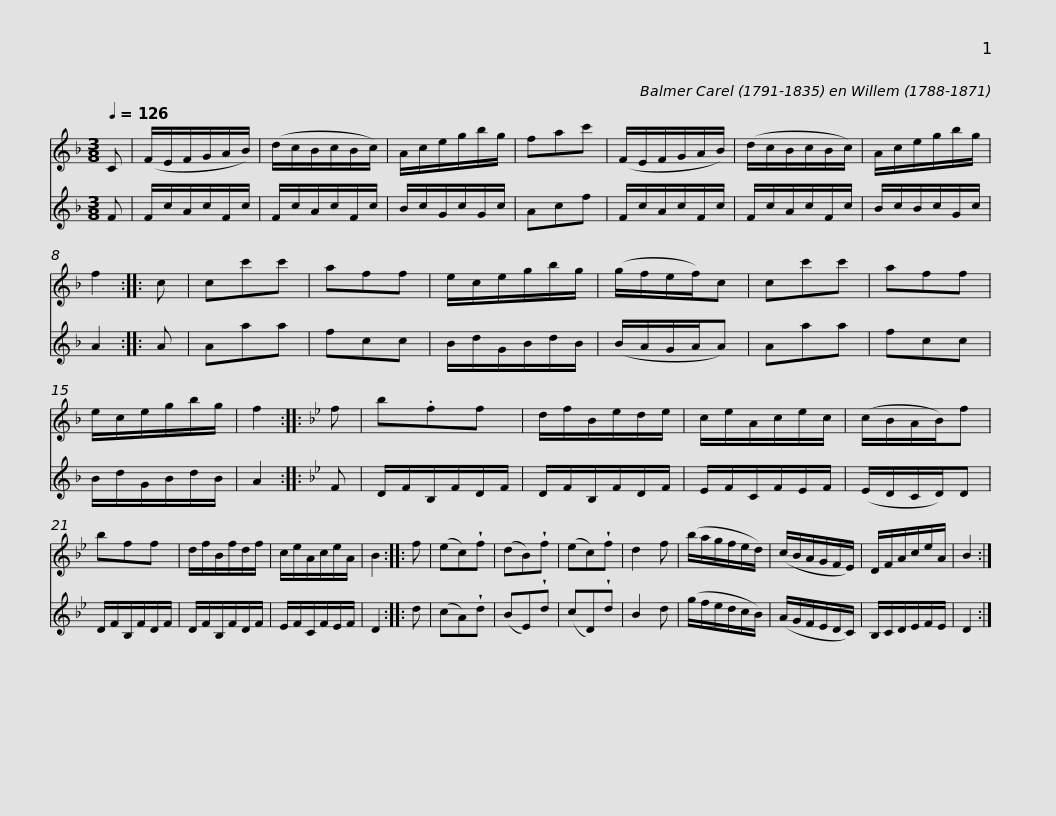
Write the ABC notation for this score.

X:1
%%score 1 2
L:1/8
Q:1/4=126
M:3/8
I:linebreak $
K:F
V:1 treble
V:2 treble
V:1
 C | (F/E/F/G/A/B/) | (d/c/B/c/B/c/) | A/c/e/g/b/g/ | fac' | %5
 (F/E/F/G/A/B/) | (d/c/B/c/B/c/) | A/c/e/g/b/g/ | f2 ::$ c | %10
 cc'c' | aff | e/c/e/g/b/g/ | (g/f/e/f/)c | cc'c' | %15
 aff | e/c/e/g/b/g/ |[K:F] f2 ::$[K:Bb] f | b.ff | %20
 d/f/B/e/d/e/ | c/e/A/c/e/c/ | (c/B/A/B/)f | bff | d/f/B/f/d/f/ | %25
 c/e/A/c/e/A/ | B2 ::$ f | (ec)!wedge!f | (dB)!wedge!f | %30
 (ec)!wedge!f | d2 f | (b/a/g/f/e/d/) | (c/B/A/G/F/E/) | D/F/A/c/e/A/ | %35
 B2 :| %36
V:2
 F | F/c/A/c/F/c/ | F/c/A/c/F/c/ | B/c/G/c/G/c/ | Acf | %5
 F/c/A/c/F/c/ | F/c/A/c/F/c/ | B/c/B/c/G/c/ | A2 ::$ A | %10
 Aaa | fcc | B/d/G/B/d/B/ | (B/A/G/A/A) | Aaa | %15
 fcc | B/d/G/B/d/B/ |[K:F] A2 ::$[K:Bb] F | D/F/B,/F/D/F/ | %20
 D/F/B,/F/D/F/ | E/F/C/F/E/F/ | (E/D/C/D/)D | D/F/B,/F/D/F/ | D/F/B,/F/D/F/ | %25
 E/F/C/F/E/F/ | D2 ::$ d | (cA)!wedge!d | (BE)!wedge!d | %30
 (cD)!wedge!d | B2 d | (g/f/e/d/c/B/) | (A/G/F/E/D/C/) | B,/C/D/E/F/E/ | %35
 D2 :| %36
